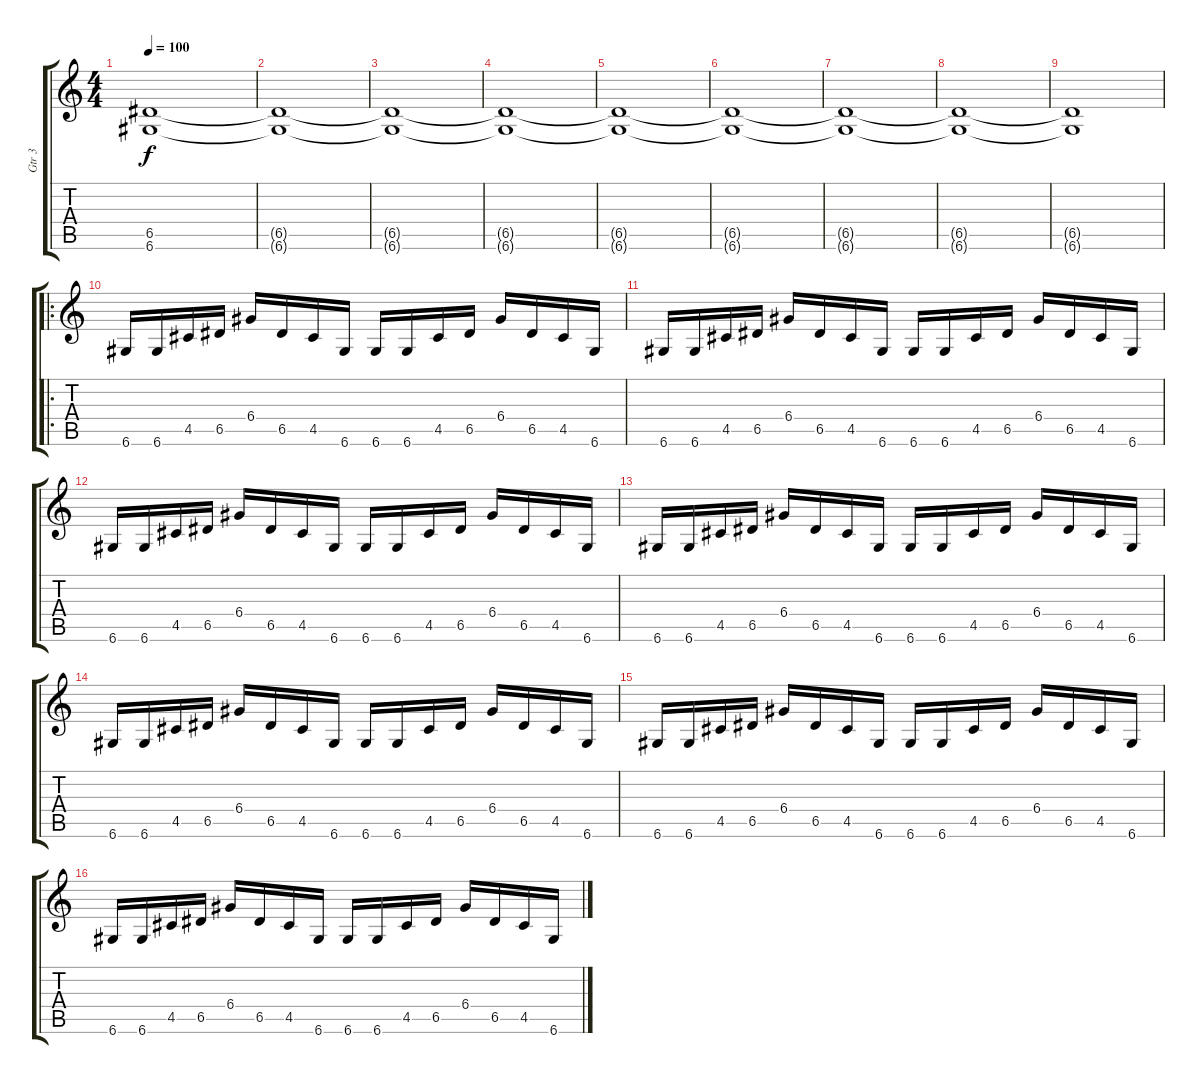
\track ("Gtr 3" "Gtr 3") {instrument overdrivenguitar}
\staff {score tabs}
\tuning (E4 B3 G3 D3 A2 D2) {hide}
\ts (4 4)
\tempo 100
\clef g2
\ks c
(6.5{t} 6.6{t}).1{dy f} |
(6.5{t} 6.6{t}).1 |
(6.5{t} 6.6{t}).1 |
(6.5{t} 6.6{t}).1 |
(6.5{t} 6.6{t}).1 |
(6.5{t} 6.6{t}).1 |
(6.5{t} 6.6{t}).1 |
(6.5{t} 6.6{t}).1 |
(6.5{t} 6.6{t}).1 |
\ro
6.6.16{balance 3} 6.6.16 4.5.16 6.5.16 6.4.16 6.5.16 4.5.16 6.6.16 6.6.16 6.6.16 4.5.16 6.5.16 6.4.16 6.5.16 4.5.16 6.6.16 |
6.6.16 6.6.16 4.5.16 6.5.16 6.4.16 6.5.16 4.5.16 6.6.16 6.6.16 6.6.16 4.5.16 6.5.16 6.4.16 6.5.16 4.5.16 6.6.16 |
6.6.16 6.6.16 4.5.16 6.5.16 6.4.16 6.5.16 4.5.16 6.6.16 6.6.16 6.6.16 4.5.16 6.5.16 6.4.16 6.5.16 4.5.16 6.6.16 |
6.6.16 6.6.16 4.5.16 6.5.16 6.4.16 6.5.16 4.5.16 6.6.16 6.6.16 6.6.16 4.5.16 6.5.16 6.4.16 6.5.16 4.5.16 6.6.16 |
6.6.16 6.6.16 4.5.16 6.5.16 6.4.16 6.5.16 4.5.16 6.6.16 6.6.16 6.6.16 4.5.16 6.5.16 6.4.16 6.5.16 4.5.16 6.6.16 |
6.6.16 6.6.16 4.5.16 6.5.16 6.4.16 6.5.16 4.5.16 6.6.16 6.6.16 6.6.16 4.5.16 6.5.16 6.4.16 6.5.16 4.5.16 6.6.16 |
6.6.16 6.6.16 4.5.16 6.5.16 6.4.16 6.5.16 4.5.16 6.6.16 6.6.16 6.6.16 4.5.16 6.5.16 6.4.16 6.5.16 4.5.16 6.6.16
